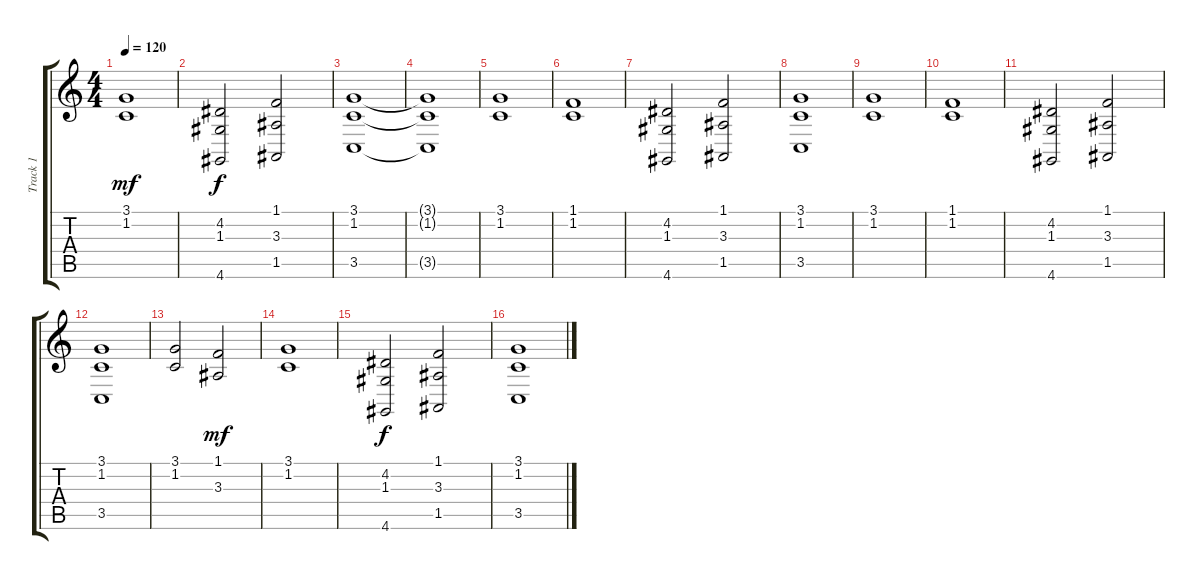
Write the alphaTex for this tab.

\track ("Track 1" "Track 1") {instrument stringensemble2}
\staff {score tabs}
\tuning (E4 B3 G3 D3 A2 E2) {hide}
\ts (4 4)
\tempo 120
\clef g2
\ks c
(3.1 1.2).1{dy mf} |
(4.2 1.3 4.6).2{dy f} (1.1 3.3 1.5).2 |
(3.1 1.2 3.5).1 |
(3.1{t} 1.2{t} 3.5{t}).1 |
(3.1 1.2).1 |
(1.1 1.2).1 |
(4.2 1.3 4.6).2 (1.1 3.3 1.5).2 |
(3.1 1.2 3.5).1 |
(3.1 1.2).1 |
(1.1 1.2).1 |
(4.2 1.3 4.6).2 (1.1 3.3 1.5).2 |
(3.1 1.2 3.5).1 |
(3.1 1.2).2 (1.1 3.3).2{dy mf} |
(3.1 1.2).1 |
(4.2 1.3 4.6).2{dy f} (1.1 3.3 1.5).2 |
(3.1 1.2 3.5).1
